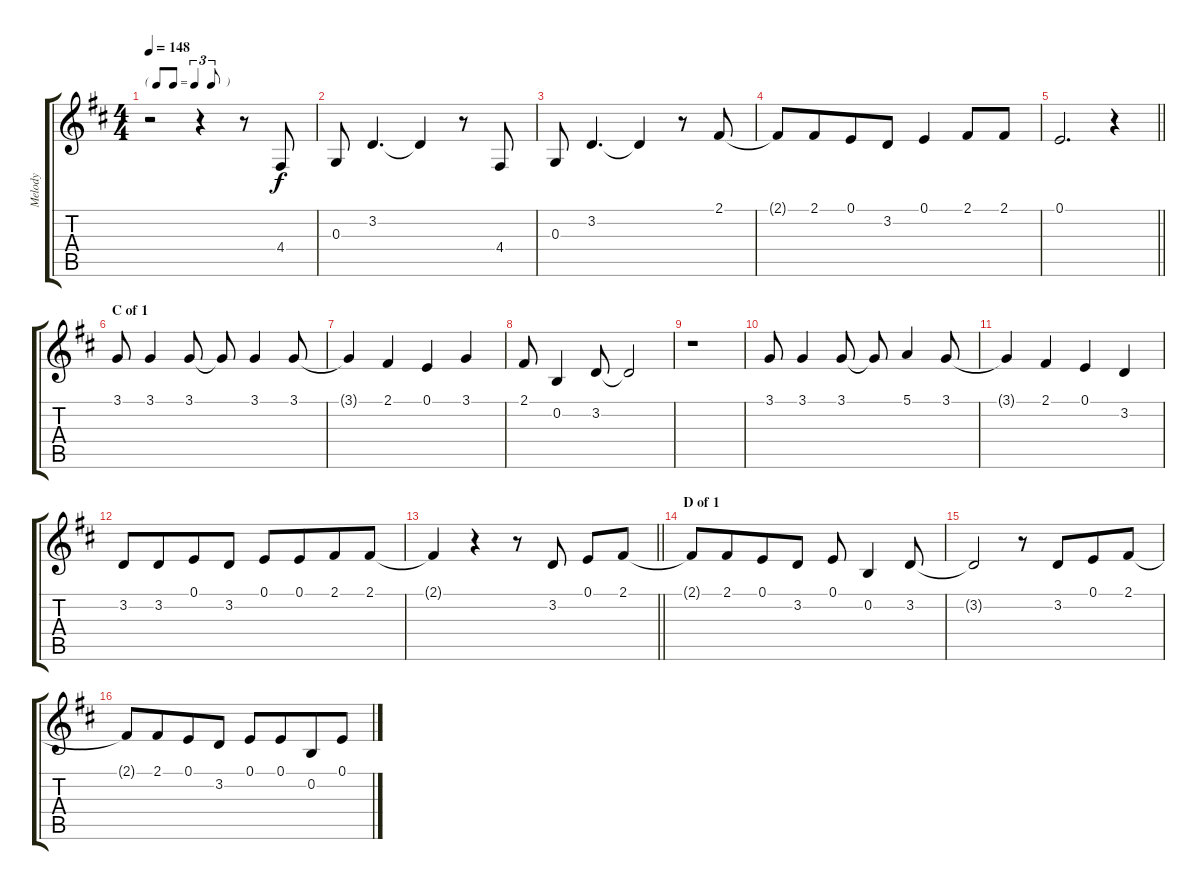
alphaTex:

\track ("Melody" "Melody") {instrument fx4atmosphere}
\staff {score tabs}
\tuning (E4 B3 G3 D3 A2 E2) {hide}
\ts (4 4)
\tf triplet8th
\tempo 148
\clef g2
\ks bminor
r.2{dy f} r.4 r.8 4.4.8 |
0.3.8 3.2.4{d} 3.2{t}.4 r.8 4.4.8 |
0.3.8 3.2.4{d} 3.2{t}.4 r.8 2.1.8 |
2.1{t}.8 2.1.8{beam merge} 0.1.8 3.2.8 0.1.4 2.1.8 2.1.8 |
\barLineRight lightlight
0.1.2{d} r.4 |
\section ("" "C of 1")
3.1.8 3.1.4 3.1.8 3.1{t}.8 3.1.4 3.1.8 |
3.1{t}.4 2.1.4 0.1.4 3.1.4 |
2.1.8 0.2.4 3.2.8 3.2{t}.2 |
r.1 |
3.1.8 3.1.4 3.1.8 3.1{t}.8 5.1.4 3.1.8 |
3.1{t}.4 2.1.4 0.1.4 3.2.4 |
3.2.8 3.2.8{beam merge} 0.1.8 3.2.8 0.1.8 0.1.8{beam merge} 2.1.8 2.1.8 |
\barLineRight lightlight
2.1{t}.4 r.4 r.8 3.2.8 0.1.8 2.1.8 |
\section ("" "D of 1")
2.1{t}.8 2.1.8{beam merge} 0.1.8 3.2.8 0.1.8 0.2.4 3.2.8 |
3.2{t}.2 r.8 3.2.8{beam merge} 0.1.8 2.1.8 |
2.1{t}.8 2.1.8{beam merge} 0.1.8 3.2.8 0.1.8 0.1.8{beam merge} 0.2.8 0.1.8
